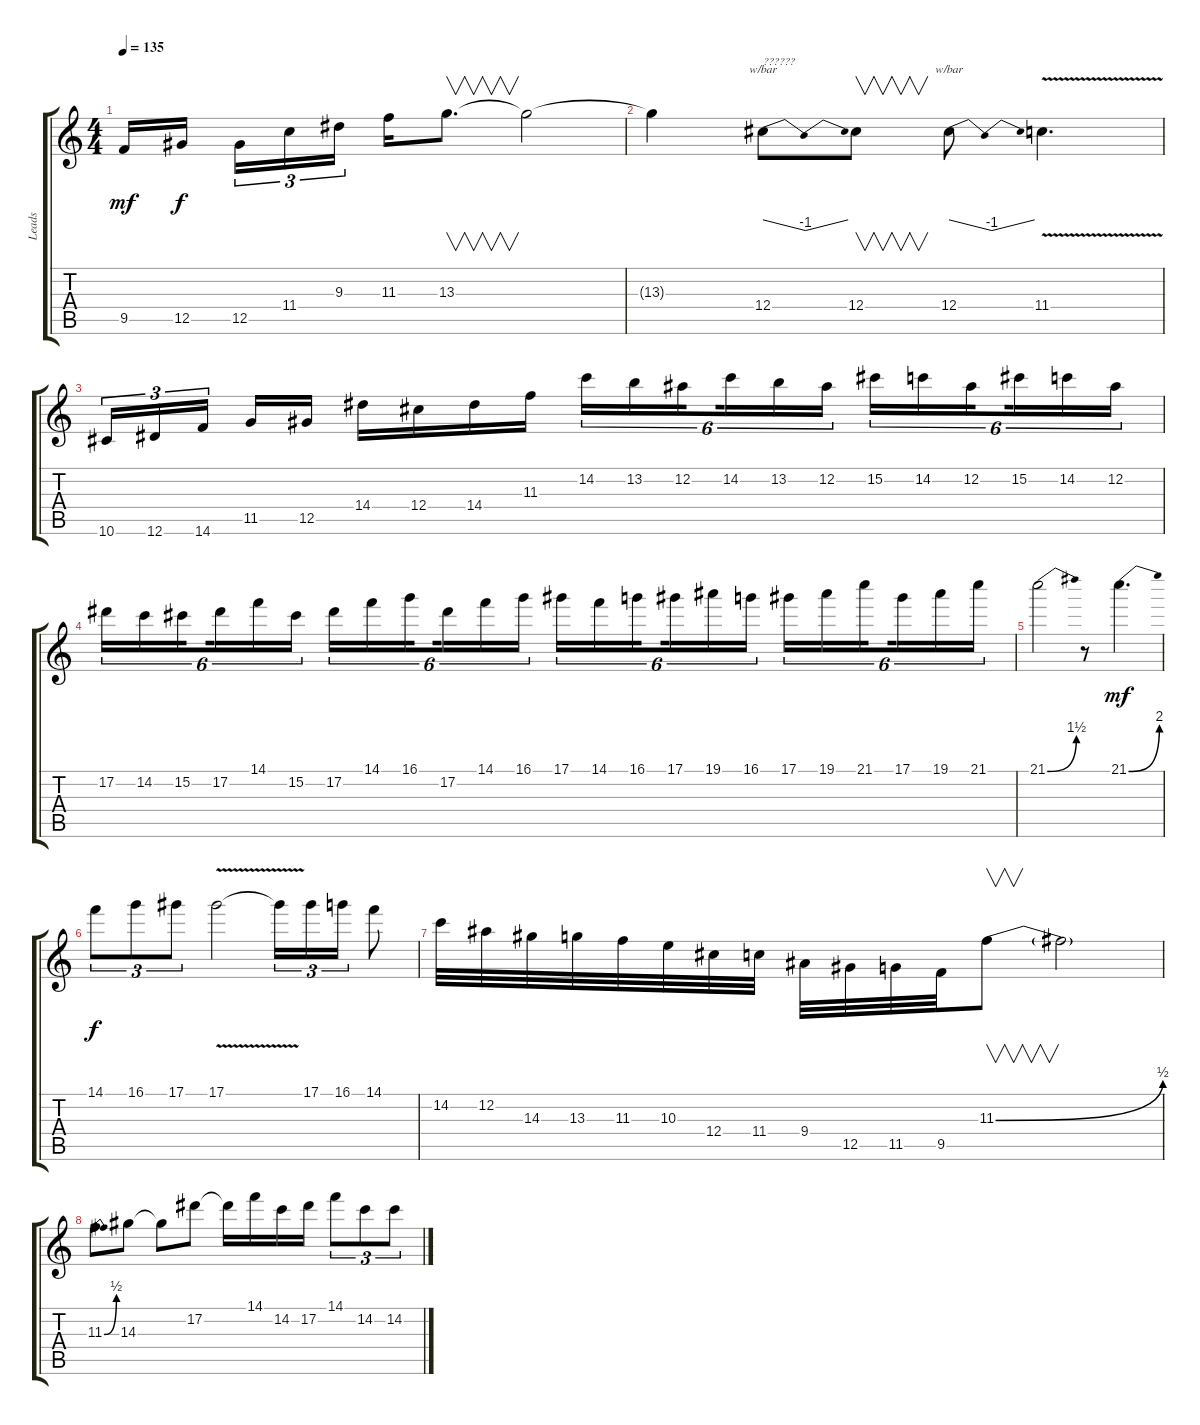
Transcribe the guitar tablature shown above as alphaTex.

\track ("Leads" "Leads") {instrument overdrivenguitar}
\staff {score tabs}
\tuning (Eb4 Bb3 Gb3 Db3 Ab2 Eb2) {hide}
\ts (4 4)
\tempo 135
\clef g2
\ks c
9.5.16{dy mf} 12.5.16{dy f beam splitsecondary} 12.5.16{tu (3 2)} 11.4.16{tu (3 2)} 9.3.16{tu (3 2)} 11.3.16 13.3.8{v d} 13.3{t}.2 |
13.3{t}.4 12.4.8{tbe (dip default 0 0 30 -4 60 0) txt "??????"} 12.4.8{v} 12.4.8{tbe (dip default 0 0 30 -4 60 0)} 11.4{v}.4{d} |
10.6.16{tu (3 2)} 12.6.16{tu (3 2)} 14.6.16{tu (3 2) beam splitsecondary} 11.5.16 12.5.16 14.4.16 12.4.16 14.4.16 11.3.16 14.2.16{tu (6 4)} 13.2.16{tu (6 4)} 12.2.16{tu (6 4) beam splitsecondary} 14.2.16{tu (6 4)} 13.2.16{tu (6 4)} 12.2.16{tu (6 4)} 15.2.16{tu (6 4)} 14.2.16{tu (6 4)} 12.2.16{tu (6 4) beam splitsecondary} 15.2.16{tu (6 4)} 14.2.16{tu (6 4)} 12.2.16{tu (6 4)} |
17.2.16{tu (6 4)} 14.2.16{tu (6 4)} 15.2.16{tu (6 4) beam splitsecondary} 17.2.16{tu (6 4)} 14.1.16{tu (6 4)} 15.2.16{tu (6 4)} 17.2.16{tu (6 4)} 14.1.16{tu (6 4)} 16.1.16{tu (6 4) beam splitsecondary} 17.2.16{tu (6 4)} 14.1.16{tu (6 4)} 16.1.16{tu (6 4)} 17.1.16{tu (6 4)} 14.1.16{tu (6 4)} 16.1.16{tu (6 4) beam splitsecondary} 17.1.16{tu (6 4)} 19.1.16{tu (6 4)} 16.1.16{tu (6 4)} 17.1.16{tu (6 4)} 19.1.16{tu (6 4)} 21.1.16{tu (6 4) beam splitsecondary} 17.1.16{tu (6 4)} 19.1.16{tu (6 4)} 21.1.16{tu (6 4)} |
21.1{be (bend 0 0 60 6)}.2 r.8 21.1{be (bend 0 0 60 8)}.4{d dy mf} |
14.1.8{tu (3 2) dy f} 16.1.8{tu (3 2)} 17.1.8{tu (3 2)} 17.1{v}.2 17.1{t}.16{tu (3 2)} 17.1.16{tu (3 2)} 16.1.16{tu (3 2)} 14.1.8 |
14.2.32 12.2.32 14.3.32 13.3.32 11.3.32 10.3.32 12.4.32 11.4.32 9.4.32 12.5.32 11.5.32 9.5.32 11.3{be (bend 0 0 60 2)}.8{v} 11.3{t}.2 |
11.3{be (bend 0 0 60 2)}.8 14.3.8 14.3{t}.8 17.2.8 17.2{t}.16 14.1.16 14.2.16 17.2.16 14.1.8{tu (3 2)} 14.2.8{tu (3 2)} 14.2.8{tu (3 2)}
